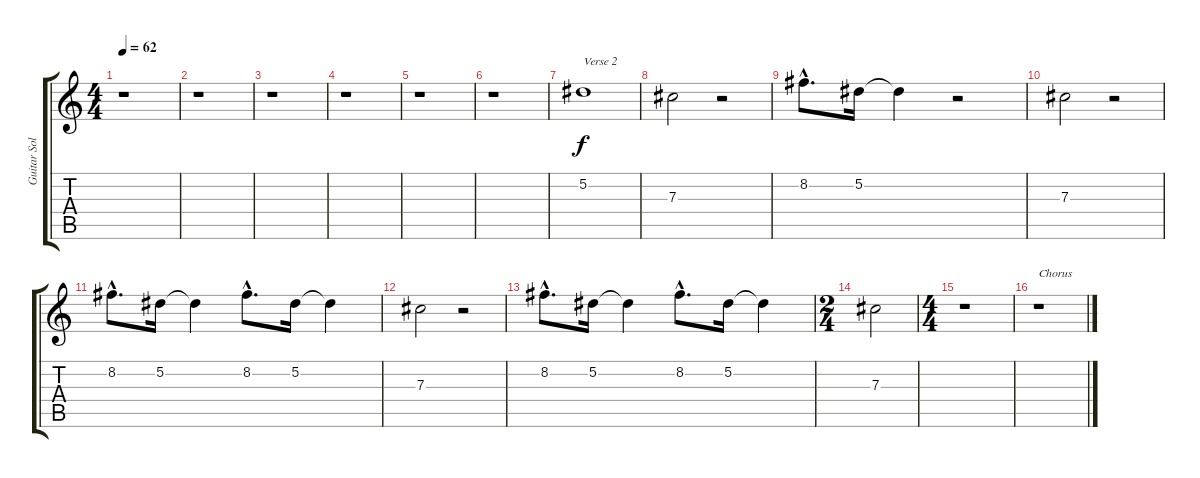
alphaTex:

\track ("Guitar Solo + Fills" "Guitar Sol") {instrument distortionguitar}
\staff {score tabs}
\tuning (Eb4 Bb3 Gb3 Db3 Ab2 Eb2) {hide}
\ts (4 4)
\tempo 62
\clef g2
\ks c
r.1{dy f} |
r.1 |
r.1 |
r.1 |
r.1 |
r.1 |
5.2.1{txt "Verse 2"} |
7.3.2 r.2 |
8.2{hac}.8{d} 5.2.16 5.2{t}.4 r.2 |
7.3.2 r.2 |
8.2{hac}.8{d} 5.2.16 5.2{t}.4 8.2{hac}.8{d} 5.2.16 5.2{t}.4 |
7.3.2 r.2 |
8.2{hac}.8{d} 5.2.16 5.2{t}.4 8.2{hac}.8{d} 5.2.16 5.2{t}.4 |
\ts (2 4)
7.3.2 |
\ts (4 4)
r.1 |
r.1{txt "Chorus"}
